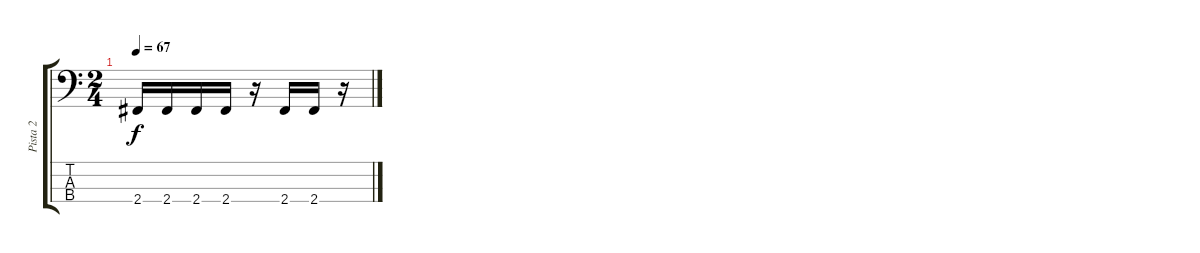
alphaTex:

\track ("Pista 2" "Pista 2") {instrument electricbassfinger}
\staff {score tabs}
\tuning (G2 D2 A1 E1) {hide}
\ts (2 4)
\tempo 67
\clef f4
\ks c
2.4.16{dy f} 2.4.16 2.4.16 2.4.16 r.16 2.4.16 2.4.16 r.16
